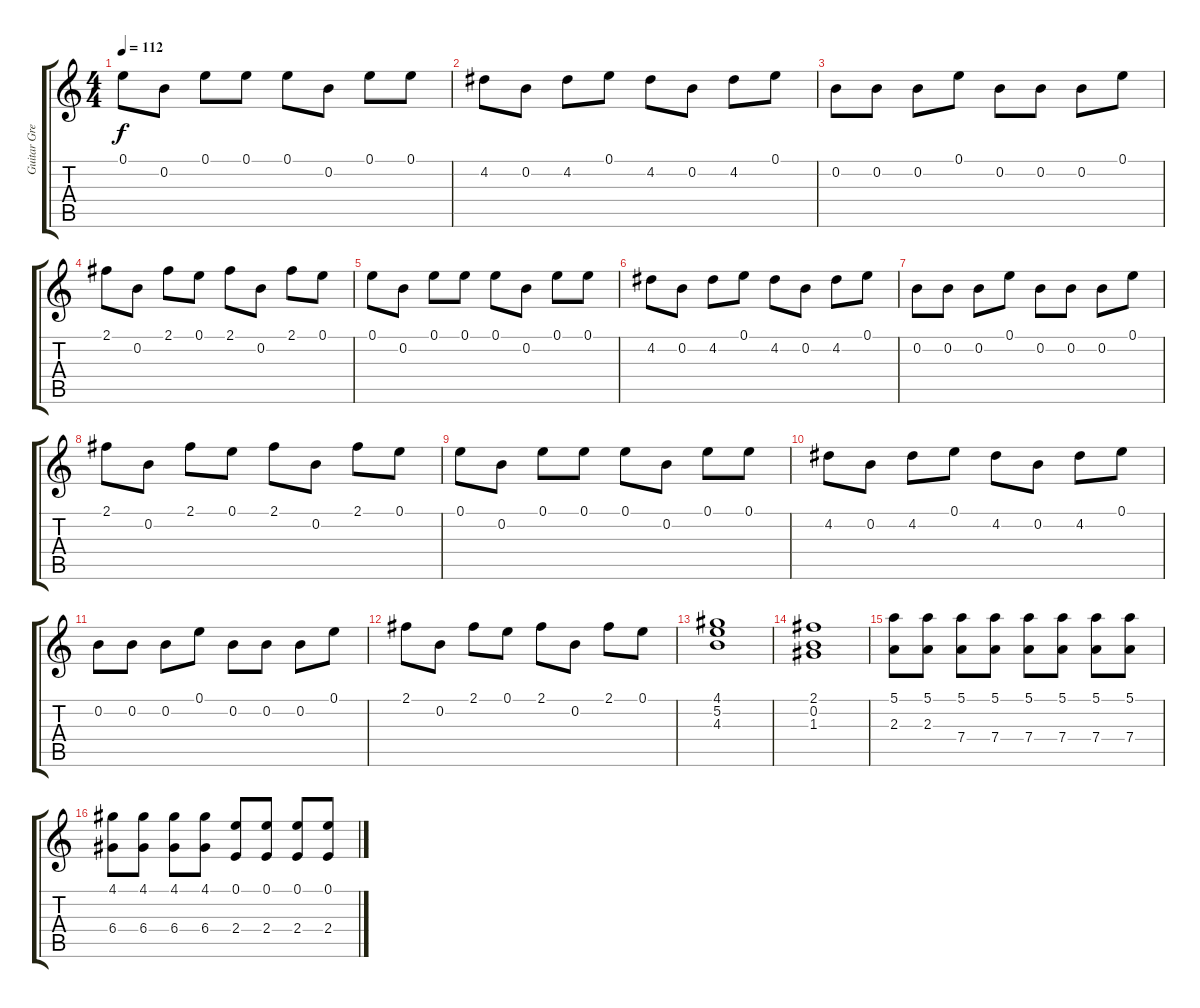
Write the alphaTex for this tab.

\track ("Guitar Green" "Guitar Gre") {instrument acousticguitarsteel}
\staff {score tabs}
\tuning (E4 B3 G3 D3 A2 E2) {hide}
\ts (4 4)
\tempo 112
\clef g2
\ks c
0.1.8{dy f} 0.2.8 0.1.8 0.1.8 0.1.8 0.2.8 0.1.8 0.1.8 |
4.2.8 0.2.8 4.2.8 0.1.8 4.2.8 0.2.8 4.2.8 0.1.8 |
0.2.8 0.2.8 0.2.8 0.1.8 0.2.8 0.2.8 0.2.8 0.1.8 |
2.1.8 0.2.8 2.1.8 0.1.8 2.1.8 0.2.8 2.1.8 0.1.8 |
0.1.8 0.2.8 0.1.8 0.1.8 0.1.8 0.2.8 0.1.8 0.1.8 |
4.2.8 0.2.8 4.2.8 0.1.8 4.2.8 0.2.8 4.2.8 0.1.8 |
0.2.8 0.2.8 0.2.8 0.1.8 0.2.8 0.2.8 0.2.8 0.1.8 |
2.1.8 0.2.8 2.1.8 0.1.8 2.1.8 0.2.8 2.1.8 0.1.8 |
0.1.8 0.2.8 0.1.8 0.1.8 0.1.8 0.2.8 0.1.8 0.1.8 |
4.2.8 0.2.8 4.2.8 0.1.8 4.2.8 0.2.8 4.2.8 0.1.8 |
0.2.8 0.2.8 0.2.8 0.1.8 0.2.8 0.2.8 0.2.8 0.1.8 |
2.1.8 0.2.8 2.1.8 0.1.8 2.1.8 0.2.8 2.1.8 0.1.8 |
(4.1 5.2 4.3).1 |
(2.1 0.2 1.3).1 |
(5.1 2.3).8 (5.1 2.3).8 (5.1 7.4).8 (5.1 7.4).8 (5.1 7.4).8 (5.1 7.4).8 (5.1 7.4).8 (5.1 7.4).8 |
(4.1 6.4).8 (4.1 6.4).8 (4.1 6.4).8 (4.1 6.4).8 (0.1 2.4).8 (0.1 2.4).8 (0.1 2.4).8 (0.1 2.4).8
